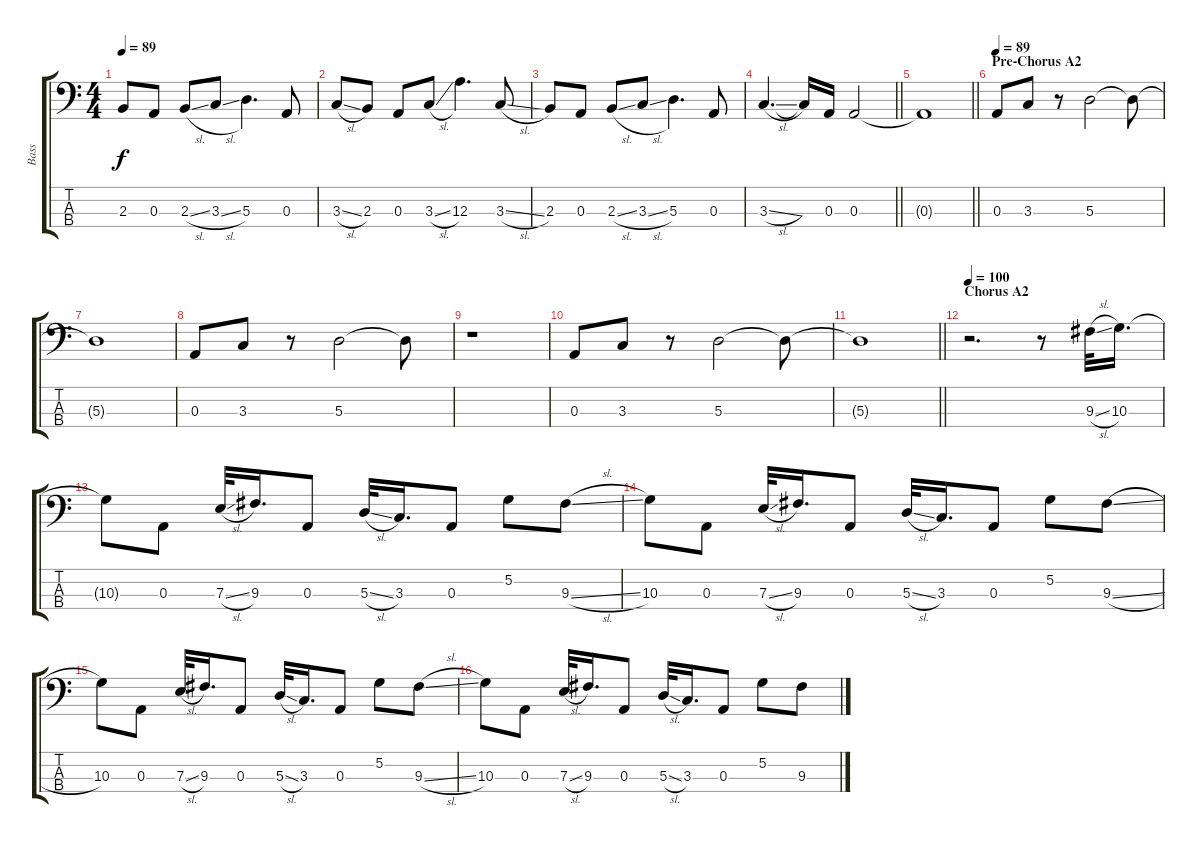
\track ("Bass" "Bass") {instrument electricbassfinger}
\staff {score tabs}
\tuning (G2 D2 A1 E1) {hide}
\ts (4 4)
\tempo 89
\clef f4
\ks c
2.3.8{dy f} 0.3.8 2.3{sl}.8 3.3{sl}.8 5.3.4{d} 0.3.8 |
3.3{sl}.8 2.3.8 0.3.8 3.3{sl}.8 12.3.4{d} 3.3{sl}.8 |
2.3.8 0.3.8 2.3{sl}.8 3.3{sl}.8 5.3.4{d} 0.3.8 |
\barLineRight lightlight
3.3{sl}.4{d} 3.3{t}.16 0.3.16 0.3.2 |
\barLineRight lightlight
0.3{t}.1 |
\section ("" "Pre-Chorus A2")
\tempo 89
0.3.8 3.3.8 r.8 5.3.2 5.3{t}.8 |
5.3{t}.1 |
0.3.8 3.3.8 r.8 5.3.2 5.3{t}.8 |
r.1 |
0.3.8 3.3.8 r.8 5.3.2 5.3{t}.8 |
\barLineRight lightlight
5.3{t}.1 |
\section ("" "Chorus A2")
\tempo 100
r.2{d} r.8 9.3{sl}.32 10.3.16{d} |
10.3{t}.8 0.3.8 7.3{sl}.32 9.3.16{d} 0.3.8 5.3{sl}.32 3.3.16{d} 0.3.8 5.2.8 9.3{sl}.8 |
10.3.8 0.3.8 7.3{sl}.32 9.3.16{d} 0.3.8 5.3{sl}.32 3.3.16{d} 0.3.8 5.2.8 9.3{sl}.8 |
10.3.8 0.3.8 7.3{sl}.32 9.3.16{d} 0.3.8 5.3{sl}.32 3.3.16{d} 0.3.8 5.2.8 9.3{sl}.8 |
10.3.8 0.3.8 7.3{sl}.32 9.3.16{d} 0.3.8 5.3{sl}.32 3.3.16{d} 0.3.8 5.2.8 9.3{sl}.8
